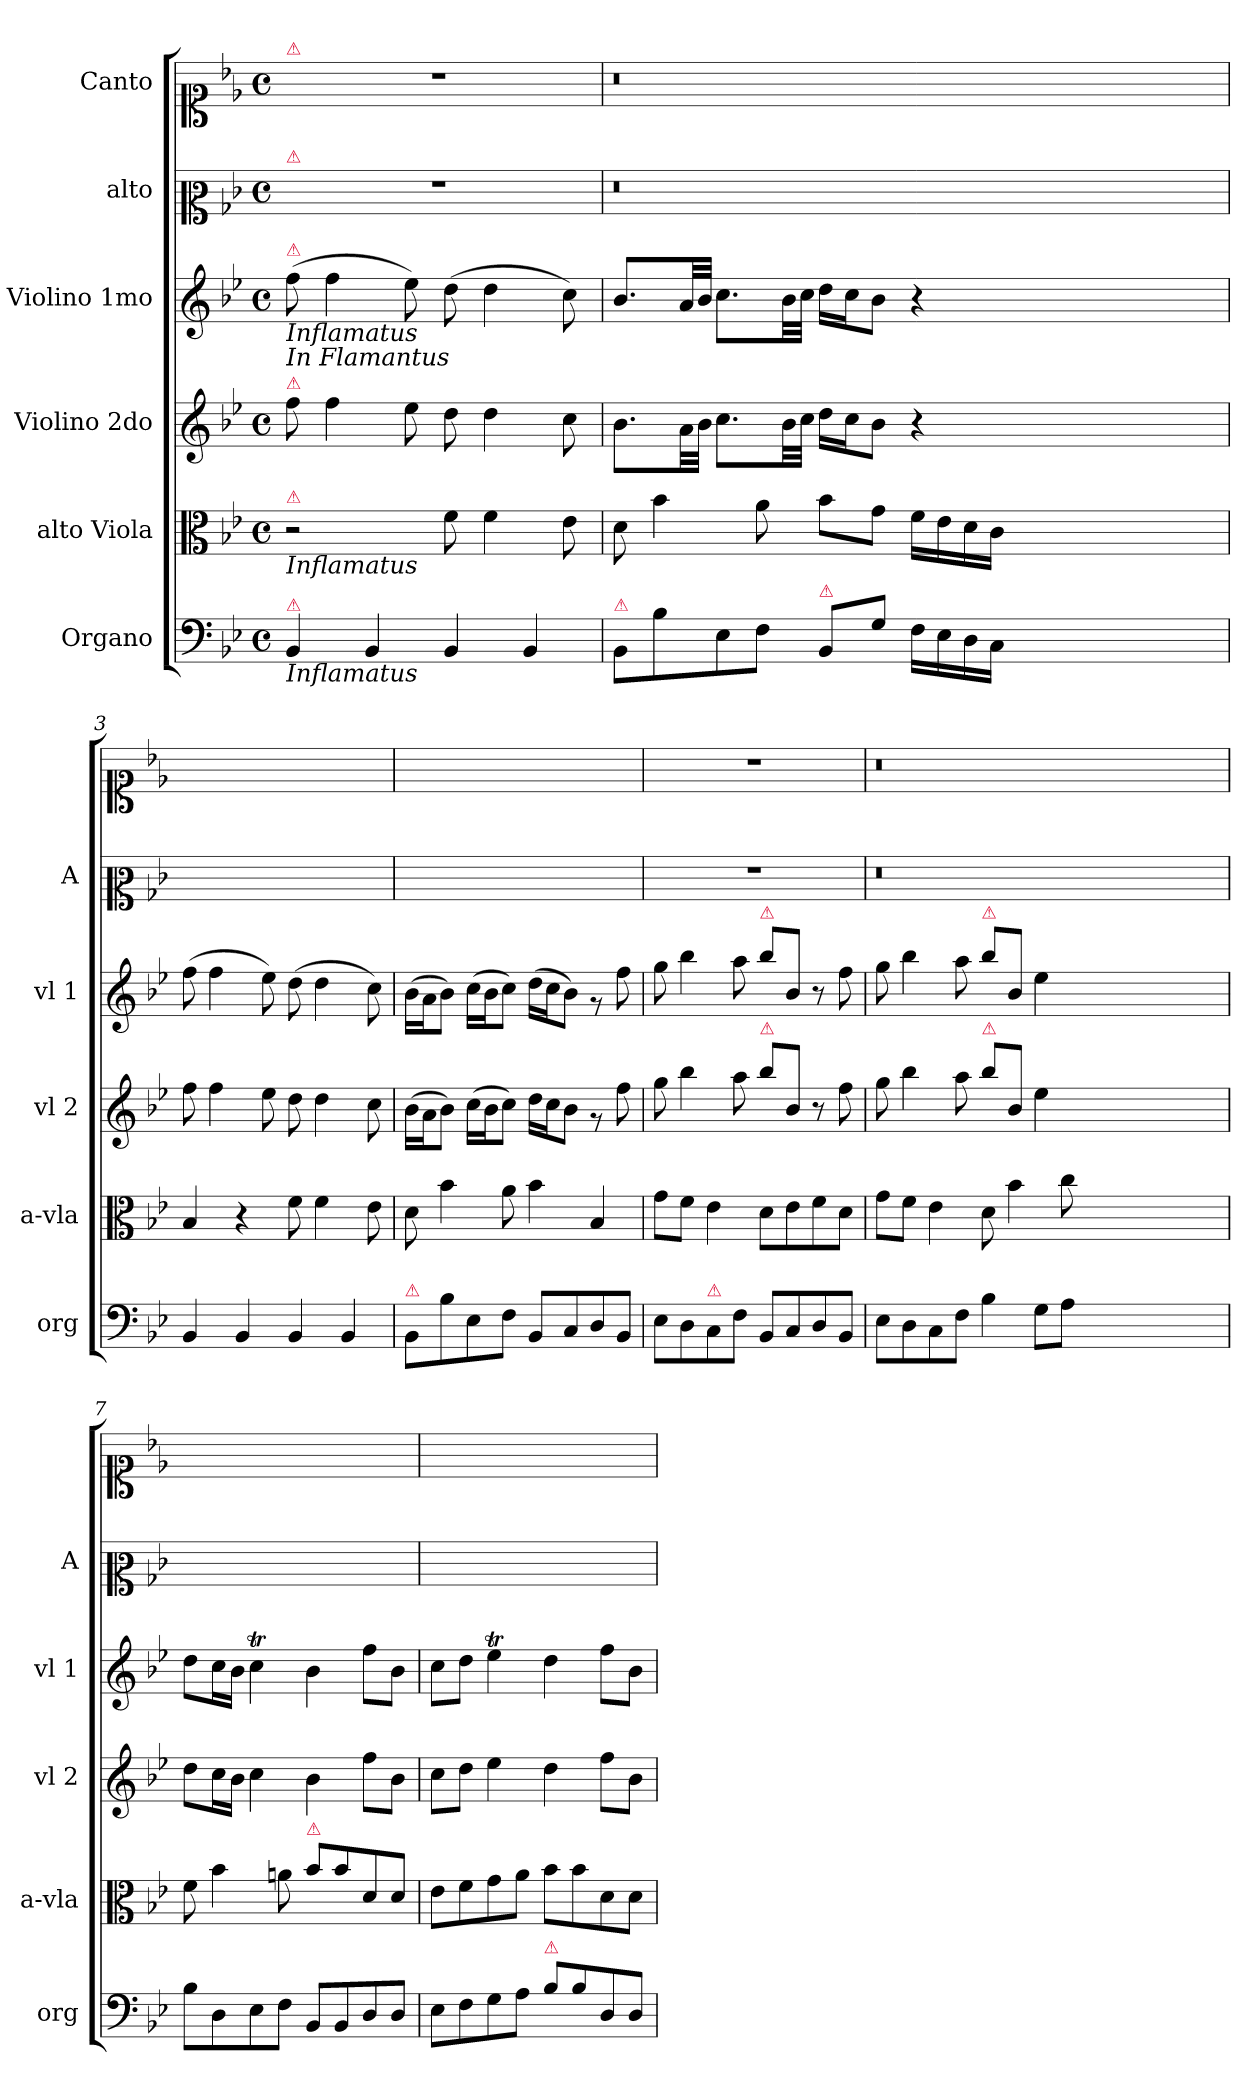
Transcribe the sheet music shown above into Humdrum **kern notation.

**kern	**kern	**kern	**kern	**kern	**kern
*part6	*part5	*part4	*part3	*part2	*part1
*staff6	*staff5	*staff4	*staff3	*staff2	*staff1
*I"Organo	*I"alto Viola	*I"Violino 2do	*I"Violino 1mo	*I"alto	*I"Canto
*I'org	*I'a-vla	*I'vl 2	*I'vl 1	*I'A	*
*clefF4	*clefC3	*clefG2	*clefG2	*clefC2	*clefC1
*k[b-e-]	*k[b-e-]	*k[b-e-]	*k[b-e-]	*k[b-e-]	*k[b-e-]
*M4/4	*M4/4	*M4/4	*M4/4	*M4/4	*M4/4
*met(c)	*met(c)	*met(c)	*met(c)	*met(c)	*met(c)
=1	=1	=1	=1	=1	=1
!	!	!	!	!	!LO:TX:a:color=crimson:t=⚠
!	!	!	!	!LO:TX:a:color=crimson:t=⚠	!
!	!	!	!LO:TX:a:color=crimson:t=⚠	!	!
!	!	!	!LO:TX:b:i:t=Inflamatus	!	!
!	!	!LO:TX:a:color=crimson:t=⚠	!	!	!
!	!	!LO:TX:a:i:t=In Flamantus	!	!	!
!	!LO:TX:a:color=crimson:t=⚠	!	!	!	!
!	!LO:TX:b:i:t=Inflamatus	!	!	!	!
!LO:TX:a:color=crimson:t=⚠	!	!	!	!	!
!LO:TX:b:i:t=Inflamatus	!	!	!	!	!
4BB-/	2r	8ff\	(>8ff\	1r	1r
.	.	4ff\	4ff\	.	.
4BB-/	.	.	.	.	.
.	.	8ee-\	8ee-\)	.	.
4BB-/	8f\	8dd\	(>8dd\	.	.
.	4f\	4dd\	4dd\	.	.
4BB-/	.	.	.	.	.
.	8e-\	8cc\	8cc\)	.	.
=2	=2	=2	=2	=2	=2
!LO:TX:a:color=crimson:t=⚠	!	!	!	!	!
8BB-/L	8d\	8.b-\L	8.b-/L	0.r	0.r
8B-\	4b-\	.	.	.	.
.	.	32a\LL	32a/LL	.	.
.	.	32b-\JJJ	32b-/JJJ	.	.
8E-\	.	8.cc\L	8.cc\L	.	.
8F\J	8a\	.	.	.	.
.	.	32b-\LL	32b-\LL	.	.
.	.	32cc\JJJ	32cc\JJJ	.	.
!LO:TX:a:color=crimson:t=⚠	!	!	!	!	!
8BB-/L	8b-\L	16dd\LL	16dd\LL	.	.
.	.	16cc\J	16cc\J	.	.
8G\J	8g\J	8b-\J	8b-\J	.	.
16F\LL	16f\LL	4r	4r	.	.
16E-\	16e-\	.	.	.	.
16D\	16d\	.	.	.	.
16C\JJ	16c\JJ	.	.	.	.
0ryy	0ryy	0ryy	0ryy	.	.
=3	=3	=3	=3	=3	=3
4BB-/	4B-/	8ff\	(>8ff\	1ryy	1ryy
.	.	4ff\	4ff\	.	.
4BB-/	4r	.	.	.	.
.	.	8ee-\	8ee-\)	.	.
4BB-/	8f\	8dd\	(>8dd\	.	.
.	4f\	4dd\	4dd\	.	.
4BB-/	.	.	.	.	.
.	8e-\	8cc\	8cc\)	.	.
=4	=4	=4	=4	=4	=4
!LO:TX:a:color=crimson:t=⚠	!	!	!	!	!
8BB-/L	8d\	(>16b-\LL	(>16b-\LL	1ryy	1ryy
.	.	16a\J	16a\J	.	.
8B-\	4b-\	8b-\J)	8b-\J)	.	.
8E-\	.	(>16cc\LL	(>16cc\LL	.	.
.	.	16b-\J	16b-\J	.	.
8F\J	8a\	8cc\J)	8cc\J)	.	.
8BB-/L	4b-\	16dd\LL	(>16dd\LL	.	.
.	.	16cc\J	16cc\J	.	.
8C/	.	8b-\J	8b-\J)	.	.
8D/	4B-/	8rg	8rg	.	.
8BB-/J	.	8ff\	8ff\	.	.
=5	=5	=5	=5	=5	=5
8E-\L	8g\L	8gg\	8gg\	1r	1r
8D\	8f\J	4bb-\	4bb-\	.	.
!LO:TX:a:color=crimson:t=⚠	!	!	!	!	!
8C\	4e-\	.	.	.	.
8F\J	.	8aa\	8aa\	.	.
!	!	!	!LO:TX:a:color=crimson:t=⚠	!	!
!	!	!LO:TX:a:color=crimson:t=⚠	!	!	!
8BB-/L	8d\L	8bb-\L	8bb-\L	.	.
8C/	8e-\	8b-/J	8b-/J	.	.
8D/	8f\	8r	8r	.	.
8BB-/J	8d\J	8ff\	8ff\	.	.
=6	=6	=6	=6	=6	=6
8E-\L	8g\L	8gg\	8gg\	0.r	0.r
8D\	8f\J	4bb-\	4bb-\	.	.
8C\	4e-\	.	.	.	.
8F\J	.	8aa\	8aa\	.	.
!	!	!	!LO:TX:a:color=crimson:t=⚠	!	!
!	!	!LO:TX:a:color=crimson:t=⚠	!	!	!
4B-\	8d\	8bb-\L	8bb-\L	.	.
.	4b-\	8b-/J	8b-/J	.	.
8G\L	.	4ee-\	4ee-\	.	.
8A\J	8cc\	.	.	.	.
0ryy	0ryy	0ryy	0ryy	.	.
=7	=7	=7	=7	=7	=7
8B-\L	8f\	8dd\L	8dd\L	1ryy	1ryy
8D\	4b-\	16cc\L	16cc\L	.	.
.	.	16b-\JJ	16b-\JJ	.	.
8E-\	.	4cc\	4ccT\	.	.
8F\J	8an\	.	.	.	.
!	!LO:TX:a:color=crimson:t=⚠	!	!	!	!
8BB-/L	8b-\L	4b-\	4b-\	.	.
8BB-/	8b-\	.	.	.	.
8D/	8d/	8ff\L	8ff\L	.	.
8D/J	8d/J	8b-\J	8b-\J	.	.
=8	=8	=8	=8	=8	=8
8E-\L	8e-\L	8cc\L	8cc\L	1ryy	1ryy
8F\	8f\	8dd\J	8dd\J	.	.
8G\	8g\	4ee-\	4ee-T\	.	.
8A\J	8a\J	.	.	.	.
!LO:TX:a:color=crimson:t=⚠	!	!	!	!	!
8B-\L	8b-\L	4dd\	4dd\	.	.
8B-\	8b-\	.	.	.	.
8D/	8d\	8ff\L	8ff\L	.	.
8D/J	8d\J	8b-\J	8b-\J	.	.
=	=	=	=	=	=
*-	*-	*-	*-	*-	*-
